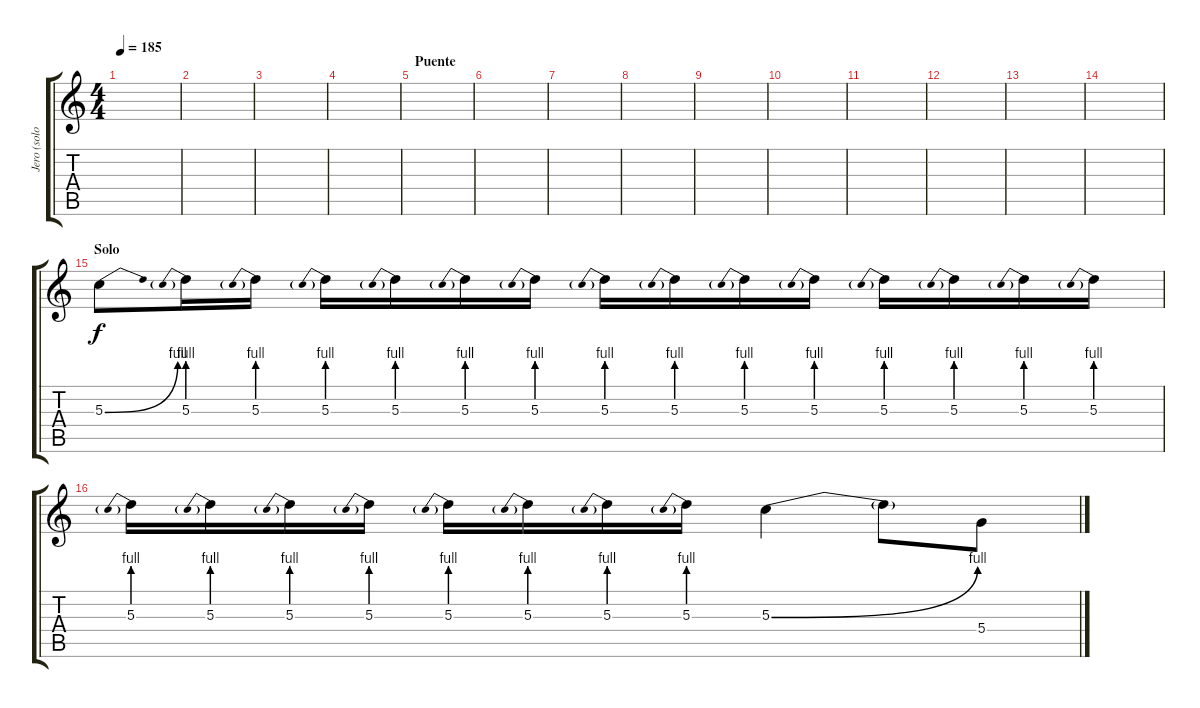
\track ("Jero (solo)" "Jero (solo") {instrument distortionguitar}
\staff {score tabs}
\tuning (E4 B3 G3 D3 A2 E2) {hide}
\ts (4 4)
\tempo 185
\clef g2
\ks c
|
|
|
|
\section ("" "Puente")
|
|
|
|
|
|
|
|
|
|
\section ("" "Solo")
5.3{be (bend 0 0 60 4)}.8 5.3{be (prebend 0 4 60 4)}.16 5.3{be (prebend 0 4 60 4)}.16 5.3{be (prebend 0 4 60 4)}.16 5.3{be (prebend 0 4 60 4)}.16 5.3{be (prebend 0 4 60 4)}.16 5.3{be (prebend 0 4 60 4)}.16 5.3{be (prebend 0 4 60 4)}.16 5.3{be (prebend 0 4 60 4)}.16 5.3{be (prebend 0 4 60 4)}.16 5.3{be (prebend 0 4 60 4)}.16 5.3{be (prebend 0 4 60 4)}.16 5.3{be (prebend 0 4 60 4)}.16 5.3{be (prebend 0 4 60 4)}.16 5.3{be (prebend 0 4 60 4)}.16 |
5.3{be (prebend 0 4 60 4)}.16 5.3{be (prebend 0 4 60 4)}.16 5.3{be (prebend 0 4 60 4)}.16 5.3{be (prebend 0 4 60 4)}.16 5.3{be (prebend 0 4 60 4)}.16 5.3{be (prebend 0 4 60 4)}.16 5.3{be (prebend 0 4 60 4)}.16 5.3{be (prebend 0 4 60 4)}.16 5.3{be (bend 0 0 60 4)}.4 5.3{t}.8 5.4.8
